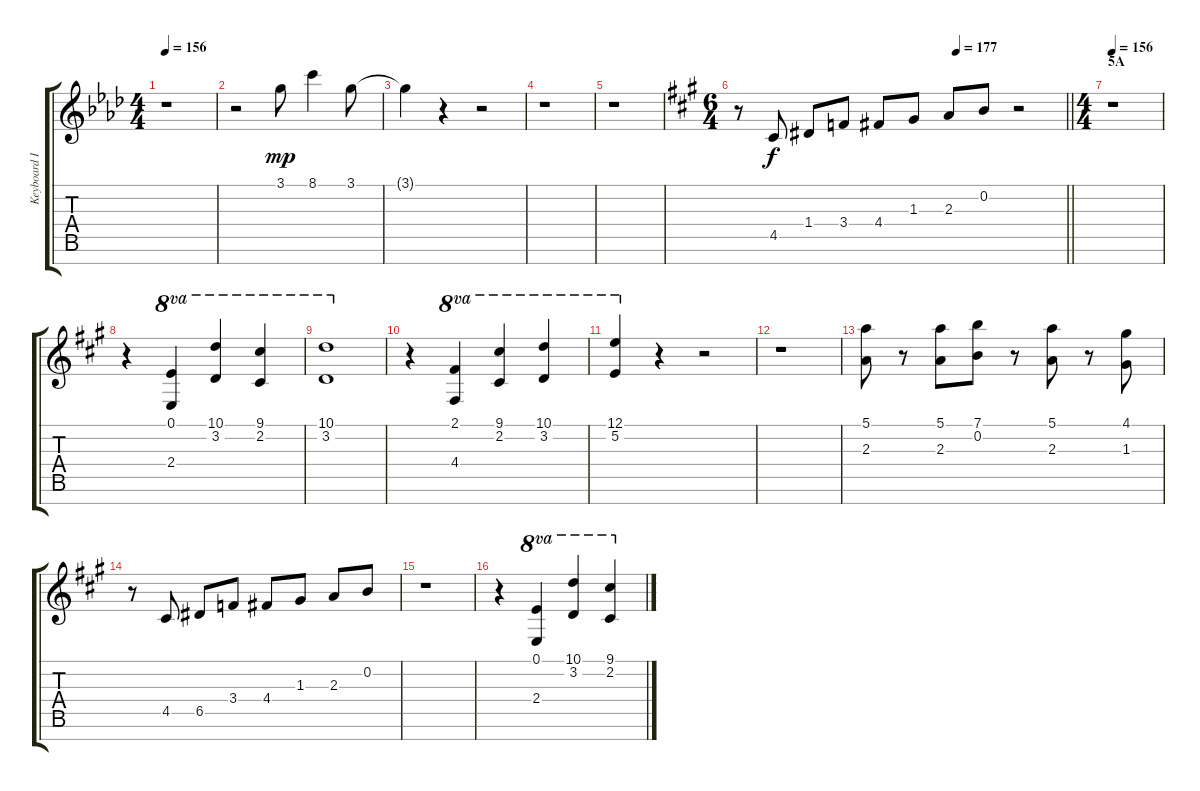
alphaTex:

\track ("Keyboard II" "Keyboard I") {instrument pad1newage}
\staff {score tabs}
\tuning (E5 B4 G4 D4 A3 E3 B2) {hide}
\ts (4 4)
\tempo 156
\clef g2
\ks ab
r.1{dy f} |
r.2 3.1.8{dy mp} 8.1.4 3.1.8 |
3.1{t}.4 r.4 r.2 |
r.1 |
r.1 |
\ts (6 4)
\tempo (177 0.6666666666666666)
\barLineRight lightlight
\ks a
r.8 4.5.8{dy f} 1.4.8 3.4.8 4.4.8 1.3.8 2.3.8 0.2.8 r.2 |
\ts (4 4)
\section ("" "5A")
\tempo 156
r.1 |
r.4 (0.1 2.4).4{ot 8va} (10.1 3.2).4{ot 8va} (9.1 2.2).4{ot 8va} |
(10.1 3.2).1{ot 8va} |
r.4 (2.1 4.4).4{ot 8va} (9.1 2.2).4{ot 8va} (10.1 3.2).4{ot 8va} |
(12.1 5.2).4{ot 8va} r.4 r.2 |
r.1 |
(5.1 2.3).8 r.8 (5.1 2.3).8 (7.1 0.2).8 r.8 (5.1 2.3).8 r.8 (4.1 1.3).8 |
r.8 4.5.8 6.5.8 3.4.8 4.4.8 1.3.8 2.3.8 0.2.8 |
r.1 |
r.4 (0.1 2.4).4{ot 8va} (10.1 3.2).4{ot 8va} (9.1 2.2).4{ot 8va}
